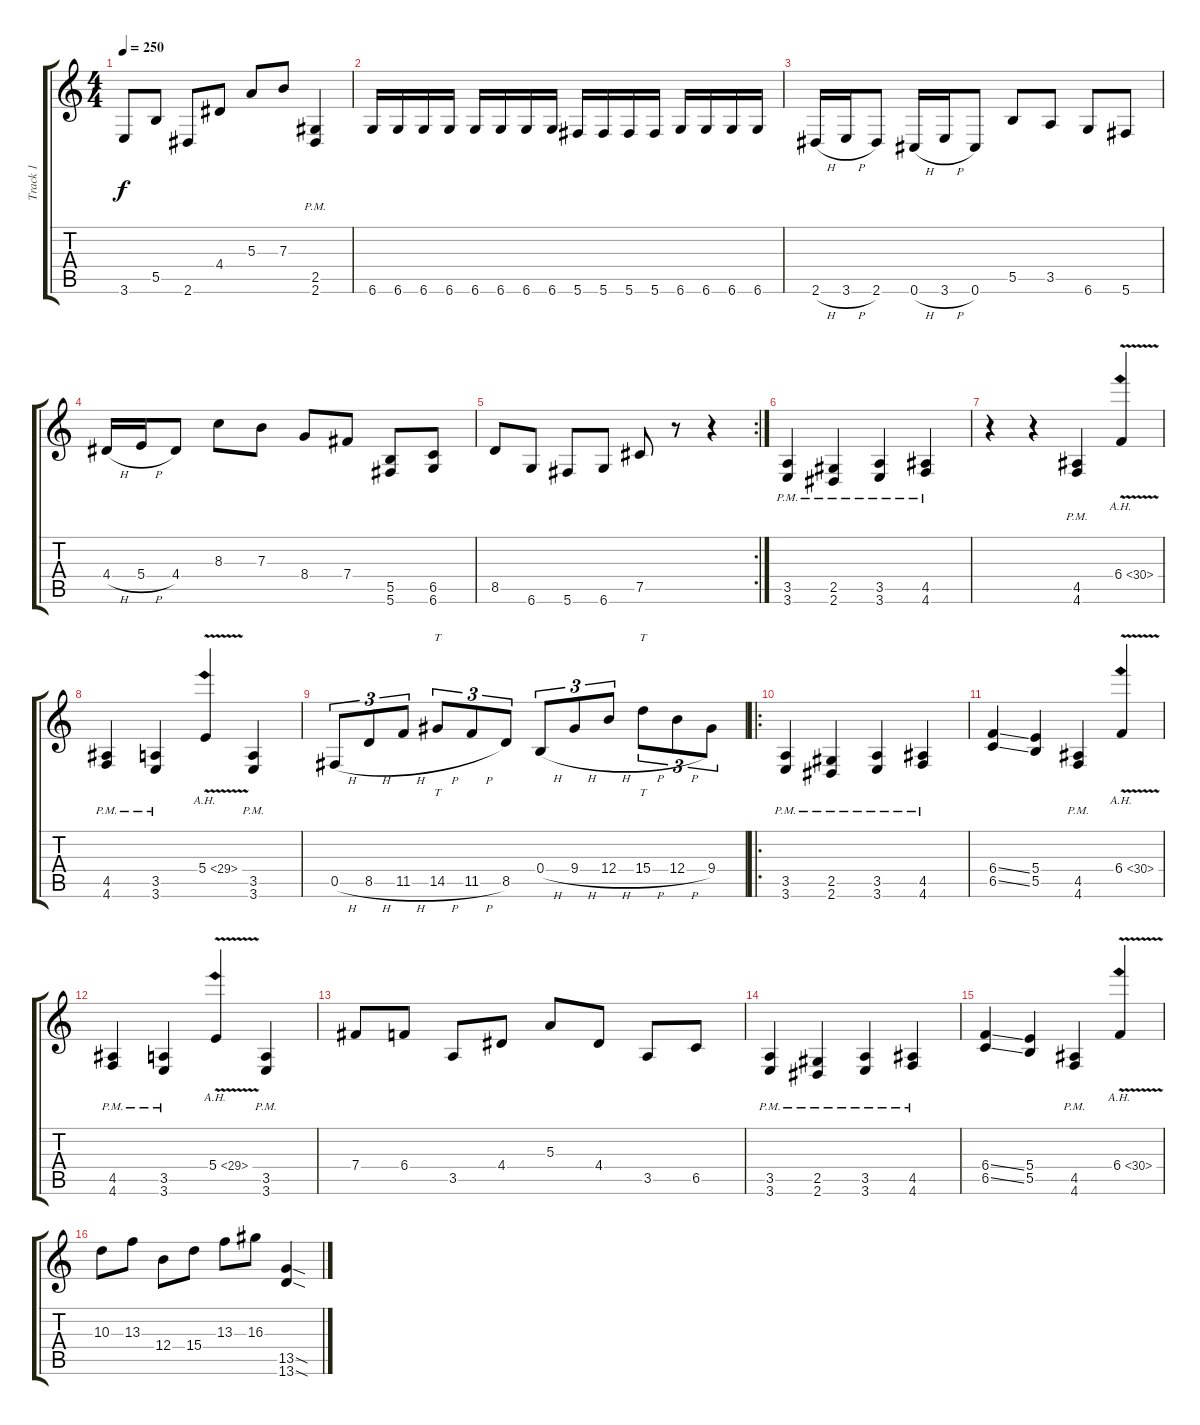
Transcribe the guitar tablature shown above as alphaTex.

\track ("Track 1" "Track 1") {instrument distortionguitar}
\staff {score tabs}
\tuning (Db4 Ab3 E3 B2 Gb2 Db2) {hide}
\ts (4 4)
\tempo 250
\clef g2
\ks c
3.6.8{dy f} 5.5.8 2.6.8 4.4.8 5.3.8 7.3.8 (2.5{pm} 2.6{pm}).4 |
6.6.16 6.6.16 6.6.16 6.6.16 6.6.16 6.6.16 6.6.16 6.6.16 5.6.16 5.6.16 5.6.16 5.6.16 6.6.16 6.6.16 6.6.16 6.6.16 |
2.6{h}.16 3.6{h}.16 2.6.8 0.6{h}.16 3.6{h}.16 0.6.8 5.5.8 3.5.8 6.6.8 5.6.8 |
4.4{h}.16 5.4{h}.16 4.4.8 8.3.8 7.3.8 8.4.8 7.4.8 (5.5 5.6).8 (6.5 6.6).8 |
\rc 2
8.5.8 6.6.8 5.6.8 6.6.8 7.5.8 r.8 r.4 |
(3.5{pm} 3.6{pm}).4 (2.5{pm} 2.6{pm}).4 (3.5{pm} 3.6{pm}).4 (4.5{pm} 4.6{pm}).4 |
r.4 r.4 (4.5{pm} 4.6{pm}).4 6.4{ah 24 v}.4 |
(4.5{pm} 4.6{pm}).4 (3.5{pm} 3.6{pm}).4 5.4{ah 24 v}.4 (3.5{pm} 3.6{pm}).4 |
0.5{h}.8{tu (3 2)} 8.5{h}.8{tu (3 2)} 11.5{h}.8{tu (3 2)} 14.5{h}.8{tt tu (3 2)} 11.5{h}.8{tu (3 2)} 8.5.8{tu (3 2)} 0.4{h}.8{tu (3 2)} 9.4{h}.8{tu (3 2)} 12.4{h}.8{tu (3 2)} 15.4{h}.8{tt tu (3 2)} 12.4{h}.8{tu (3 2)} 9.4.8{tu (3 2)} |
\ro
(3.5{pm} 3.6{pm}).4 (2.5{pm} 2.6{pm}).4 (3.5{pm} 3.6{pm}).4 (4.5{pm} 4.6{pm}).4 |
(6.4{ss} 6.5{ss}).4 (5.4 5.5).4 (4.5{pm} 4.6{pm}).4 6.4{ah 24 v}.4 |
(4.5{pm} 4.6{pm}).4 (3.5{pm} 3.6{pm}).4 5.4{ah 24 v}.4 (3.5{pm} 3.6{pm}).4 |
7.4.8 6.4.8 3.5.8 4.4.8 5.3.8 4.4.8 3.5.8 6.5.8 |
(3.5{pm} 3.6{pm}).4 (2.5{pm} 2.6{pm}).4 (3.5{pm} 3.6{pm}).4 (4.5{pm} 4.6{pm}).4 |
(6.4{ss} 6.5{ss}).4 (5.4 5.5).4 (4.5{pm} 4.6{pm}).4 6.4{ah 24 v}.4 |
10.3.8 13.3.8 12.4.8 15.4.8 13.3.8 16.3.8 (13.5{sod} 13.6{sod}).4
